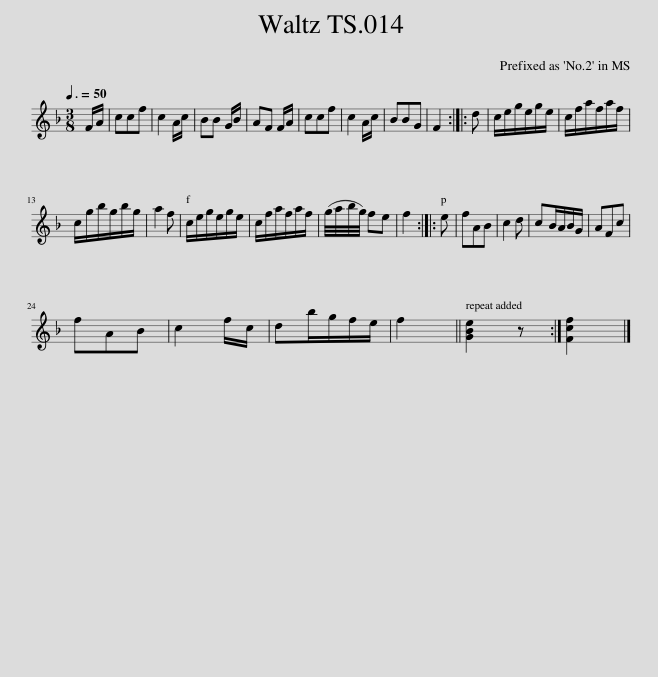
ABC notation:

X:1
L:1/8
Q:3/8=50
M:3/8
I:linebreak $
K:F
V:1 treble
V:1
 F/A/ | ccf | c2 A/c/ | BB G/B/ | AF F/A/ | %5
 ccf | c2 A/c/ | BBG | F2 :: d | %10
 c/e/g/e/g/e/ | c/f/a/f/a/f/ |$ c/g/b/g/b/g/ | a2 f | c/e/g/e/g/e/ | %15
 c/f/a/f/a/f/ | (g/4a/4b/4g/4) fe | f2 :: e | fAB | %20
 c2 d | cB/A/B/G/ | AFc |$ fAB | c2 f/c/ | %25
 db/g/f/e/ | f2 || [GBe]2 z :| [Fcf]2 |] %29
